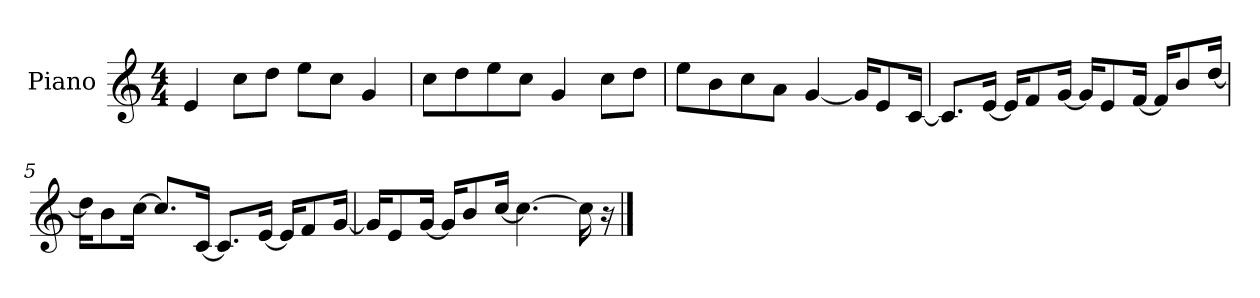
**kern
*part1
*staff1
*I"Piano
*I'P-no
*clefG2
*k[]
*M4/4
*MM90
=1
4e/
8cc\L
8dd\J
8ee\L
8cc\J
4g/
=2
8cc\L
8dd\
8ee\
8cc\J
4g/
8cc\L
8dd\J
=3
8ee\L
8b\
8cc\
8a\J
[4g/
16g/KL]
8e/
[16c/Jk
=4
8.c/L]
[16e/Jk
16e/KL]
8f/
[16g/Jk
16g/KL]
8e/
[16f/Jk
16f/KL]
8b/
[16dd/Jk
!!LO:LB:g=z
=5
16dd\KL]
8b\
[16cc\Jk
8.cc/L]
[16c/Jk
8.c/L]
[16e/Jk
16e/KL]
8f/
[16g/Jk
=6
16g/KL]
8e/
[16g/Jk
16g/KL]
8b/
[16cc/Jk
4.cc\_
16cc\]
16r
==
*-
